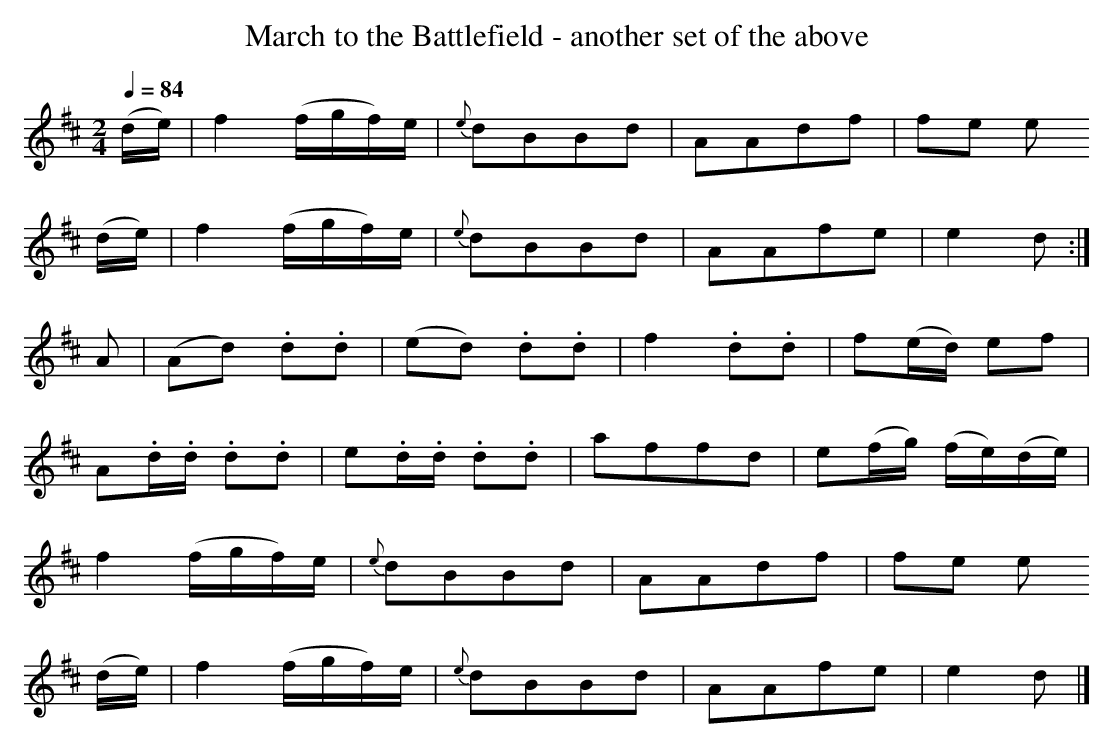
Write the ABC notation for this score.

X:1
T:March to the Battlefield - another set of the above
M:2/4
L:1/8
Q:1/4=84
K:D
(d/e/)| f2      (f/g/f/)e/|{e}dBBd        |AAdf  |fe       e
(d/e/)| f2      (f/g/f/)e/|{e}dBBd        |AAfe  |e2       d         :|
 A    |(Ad)     .d.d      |  (ed)     .d.d|f2.d.d|f(e/d/)  ef         |
        A.d/.d/ .d.d      |   e.d/.d/ .d.d|affd  |e(f/g/) (f/e/)(d/e/)|
       f2       (f/g/f/)e/|{e}dBBd        |AAdf  |fe       e
(d/e/)|f2       (f/g/f/)e/|{e}dBBd        |AAfe  |e2       d         |]
